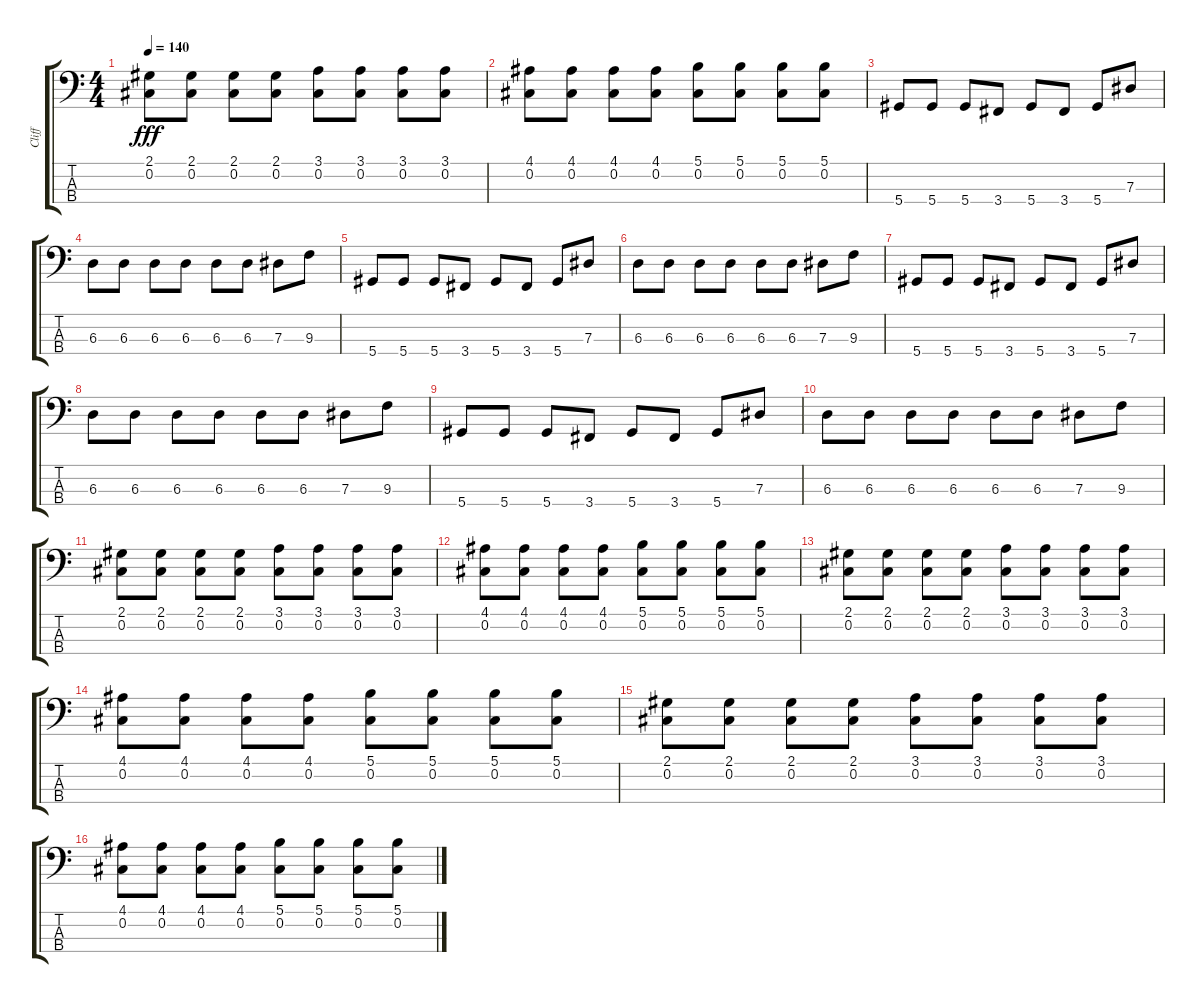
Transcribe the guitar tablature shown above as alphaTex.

\track ("Cliff" "Cliff") {instrument electricbasspick}
\staff {score tabs}
\tuning (Gb2 Db2 Ab1 Eb1) {hide}
\ts (4 4)
\tempo 140
\clef f4
\ks c
(2.1 0.2).8{dy fff} (2.1 0.2).8 (2.1 0.2).8 (2.1 0.2).8 (3.1 0.2).8 (3.1 0.2).8 (3.1 0.2).8 (3.1 0.2).8 |
(4.1 0.2).8 (4.1 0.2).8 (4.1 0.2).8 (4.1 0.2).8 (5.1 0.2).8 (5.1 0.2).8 (5.1 0.2).8 (5.1 0.2).8 |
5.4.8 5.4.8 5.4.8 3.4.8 5.4.8 3.4.8 5.4.8 7.3.8 |
6.3.8 6.3.8 6.3.8 6.3.8 6.3.8 6.3.8 7.3.8 9.3.8 |
5.4.8 5.4.8 5.4.8 3.4.8 5.4.8 3.4.8 5.4.8 7.3.8 |
6.3.8 6.3.8 6.3.8 6.3.8 6.3.8 6.3.8 7.3.8 9.3.8 |
5.4.8 5.4.8 5.4.8 3.4.8 5.4.8 3.4.8 5.4.8 7.3.8 |
6.3.8 6.3.8 6.3.8 6.3.8 6.3.8 6.3.8 7.3.8 9.3.8 |
5.4.8 5.4.8 5.4.8 3.4.8 5.4.8 3.4.8 5.4.8 7.3.8 |
6.3.8 6.3.8 6.3.8 6.3.8 6.3.8 6.3.8 7.3.8 9.3.8 |
(2.1 0.2).8 (2.1 0.2).8 (2.1 0.2).8 (2.1 0.2).8 (3.1 0.2).8 (3.1 0.2).8 (3.1 0.2).8 (3.1 0.2).8 |
(4.1 0.2).8 (4.1 0.2).8 (4.1 0.2).8 (4.1 0.2).8 (5.1 0.2).8 (5.1 0.2).8 (5.1 0.2).8 (5.1 0.2).8 |
(2.1 0.2).8 (2.1 0.2).8 (2.1 0.2).8 (2.1 0.2).8 (3.1 0.2).8 (3.1 0.2).8 (3.1 0.2).8 (3.1 0.2).8 |
(4.1 0.2).8 (4.1 0.2).8 (4.1 0.2).8 (4.1 0.2).8 (5.1 0.2).8 (5.1 0.2).8 (5.1 0.2).8 (5.1 0.2).8 |
(2.1 0.2).8 (2.1 0.2).8 (2.1 0.2).8 (2.1 0.2).8 (3.1 0.2).8 (3.1 0.2).8 (3.1 0.2).8 (3.1 0.2).8 |
(4.1 0.2).8 (4.1 0.2).8 (4.1 0.2).8 (4.1 0.2).8 (5.1 0.2).8 (5.1 0.2).8 (5.1 0.2).8 (5.1 0.2).8
